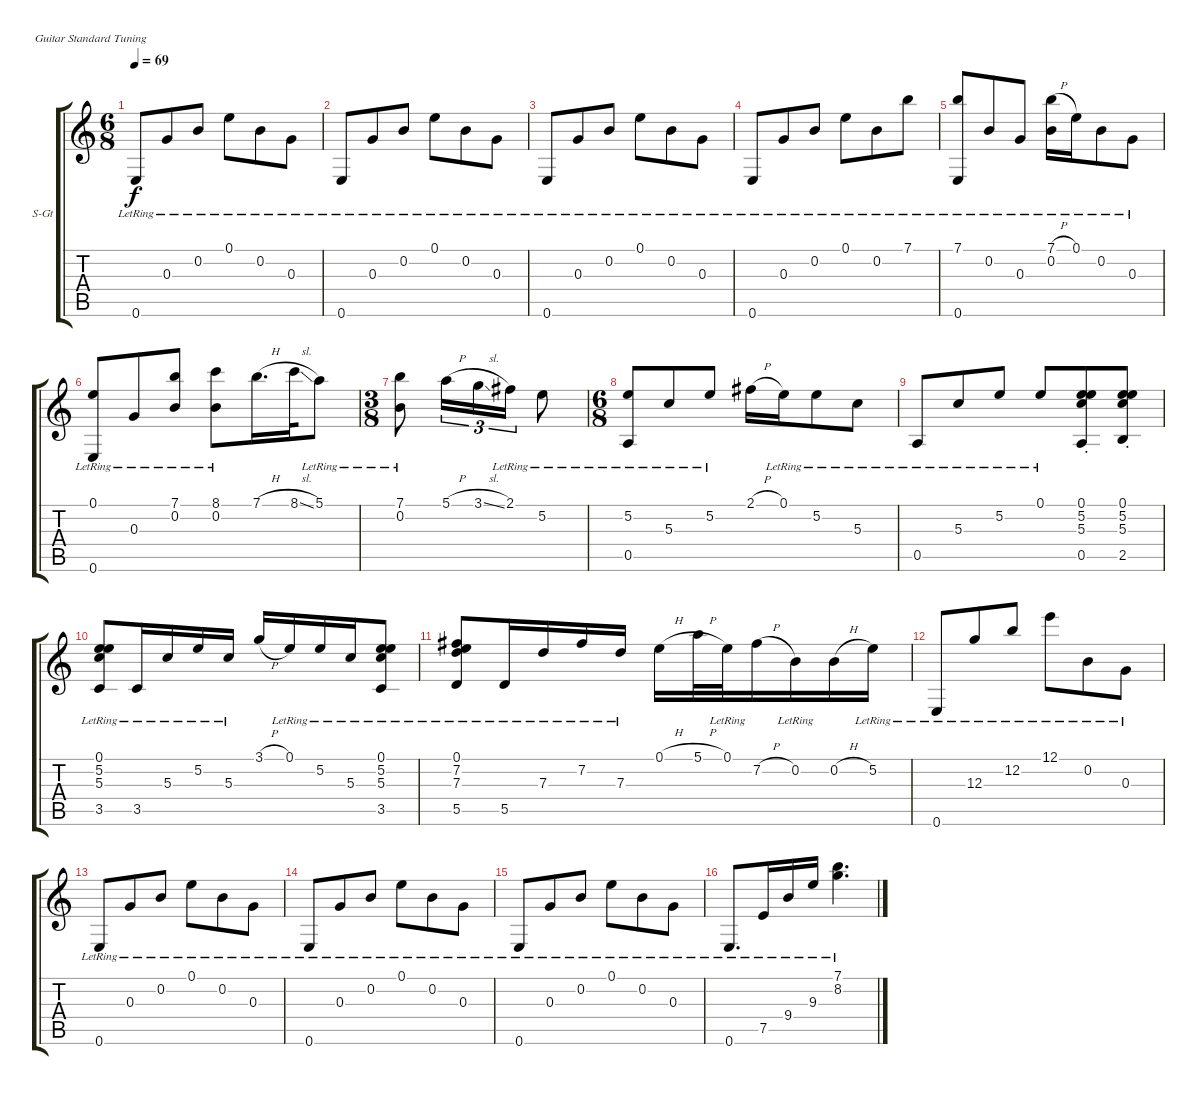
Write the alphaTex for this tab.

\bracketExtendMode groupsimilarinstruments
\firstSystemTrackNameOrientation horizontal
\otherSystemsTrackNameOrientation horizontal
\track ("Guitar 1" "S-Gt") {instrument acousticguitarsteel}
\staff {score tabs}
\tuning (E4 B3 G3 D3 A2 E2)
\ts (6 8)
\ac
\tempo 69
\clef g2
\ks c
0.6{lr}.8{dy f instrument acousticguitarsteel} 0.3{lr}.8 0.2{lr}.8 0.1{lr}.8 0.2{lr}.8 0.3{lr}.8 |
0.6{lr}.8 0.3{lr}.8 0.2{lr}.8 0.1{lr}.8 0.2{lr}.8 0.3{lr}.8 |
0.6{lr}.8 0.3{lr}.8 0.2{lr}.8 0.1{lr}.8 0.2{lr}.8 0.3{lr}.8 |
0.6{lr}.8 0.3{lr}.8 0.2{lr}.8 0.1{lr}.8 0.2{lr}.8 7.1{lr}.8 |
(7.1{lr} 0.6{lr}).8 0.2{lr}.8 0.3{lr}.8 (7.1{h} 0.2{lr}).16 0.1{lr}.16 0.2{lr}.8 0.3{lr}.8 |
(0.1{lr} 0.6{lr}).8 0.3{lr}.8 (7.1{lr} 0.2{lr}).8 (8.1{lr} 0.2{lr}).8 7.1{h}.16{d} 8.1{sl}.32 5.1{lr}.8 |
\ts (3 8)
(7.1{lr} 0.2{lr}).8 5.1{h}.16{tu (3 2)} 3.1{sl}.16{tu (3 2)} 2.1{lr}.16{tu (3 2)} 5.2{lr}.8 |
\ts (6 8)
(5.2{lr} 0.5{lr}).8 5.3{lr}.8 5.2{lr}.8 2.1{h}.16 0.1{lr}.16 5.2{lr}.8 5.3{lr}.8 |
0.5{lr}.8 5.3{lr}.8 5.2{lr}.8 0.1{lr}.8 (0.1{st} 5.2{st} 5.3{st} 0.5{st}).8 (0.1{st} 5.2{st} 5.3{st} 2.5{st}).8 |
(0.1{lr} 5.2{lr} 5.3{lr} 3.5{lr}).8 3.5{lr}.16 5.3{lr}.16 5.2{lr}.16 5.3{lr}.16 3.1{h}.16 0.1{lr}.16 5.2{lr}.16 5.3{lr}.16 (0.1{lr} 5.2{lr} 5.3{lr} 3.5{lr}).8 |
(0.1{lr} 7.2{lr} 7.3{lr} 5.5{lr}).8 5.5{lr}.16 7.3{lr}.16 7.2{lr}.16 7.3{lr}.16 0.1{h}.16 5.1{h}.32 0.1{lr}.32 7.2{h}.16 0.2{lr}.16 0.2{h}.16 5.2{lr}.16 |
0.6{lr}.8 12.3{lr}.8 12.2{lr}.8 12.1{lr}.8 0.2{lr}.8 0.3{lr}.8 |
0.6{lr}.8 0.3{lr}.8 0.2{lr}.8 0.1{lr}.8 0.2{lr}.8 0.3{lr}.8 |
0.6{lr}.8 0.3{lr}.8 0.2{lr}.8 0.1{lr}.8 0.2{lr}.8 0.3{lr}.8 |
0.6{lr}.8 0.3{lr}.8 0.2{lr}.8 0.1{lr}.8 0.2{lr}.8 0.3{lr}.8 |
0.6{lr}.8{d} 7.5{lr}.16 9.4{lr}.16 9.3{lr}.16 (7.1{lr} 8.2{lr}).4{d}
